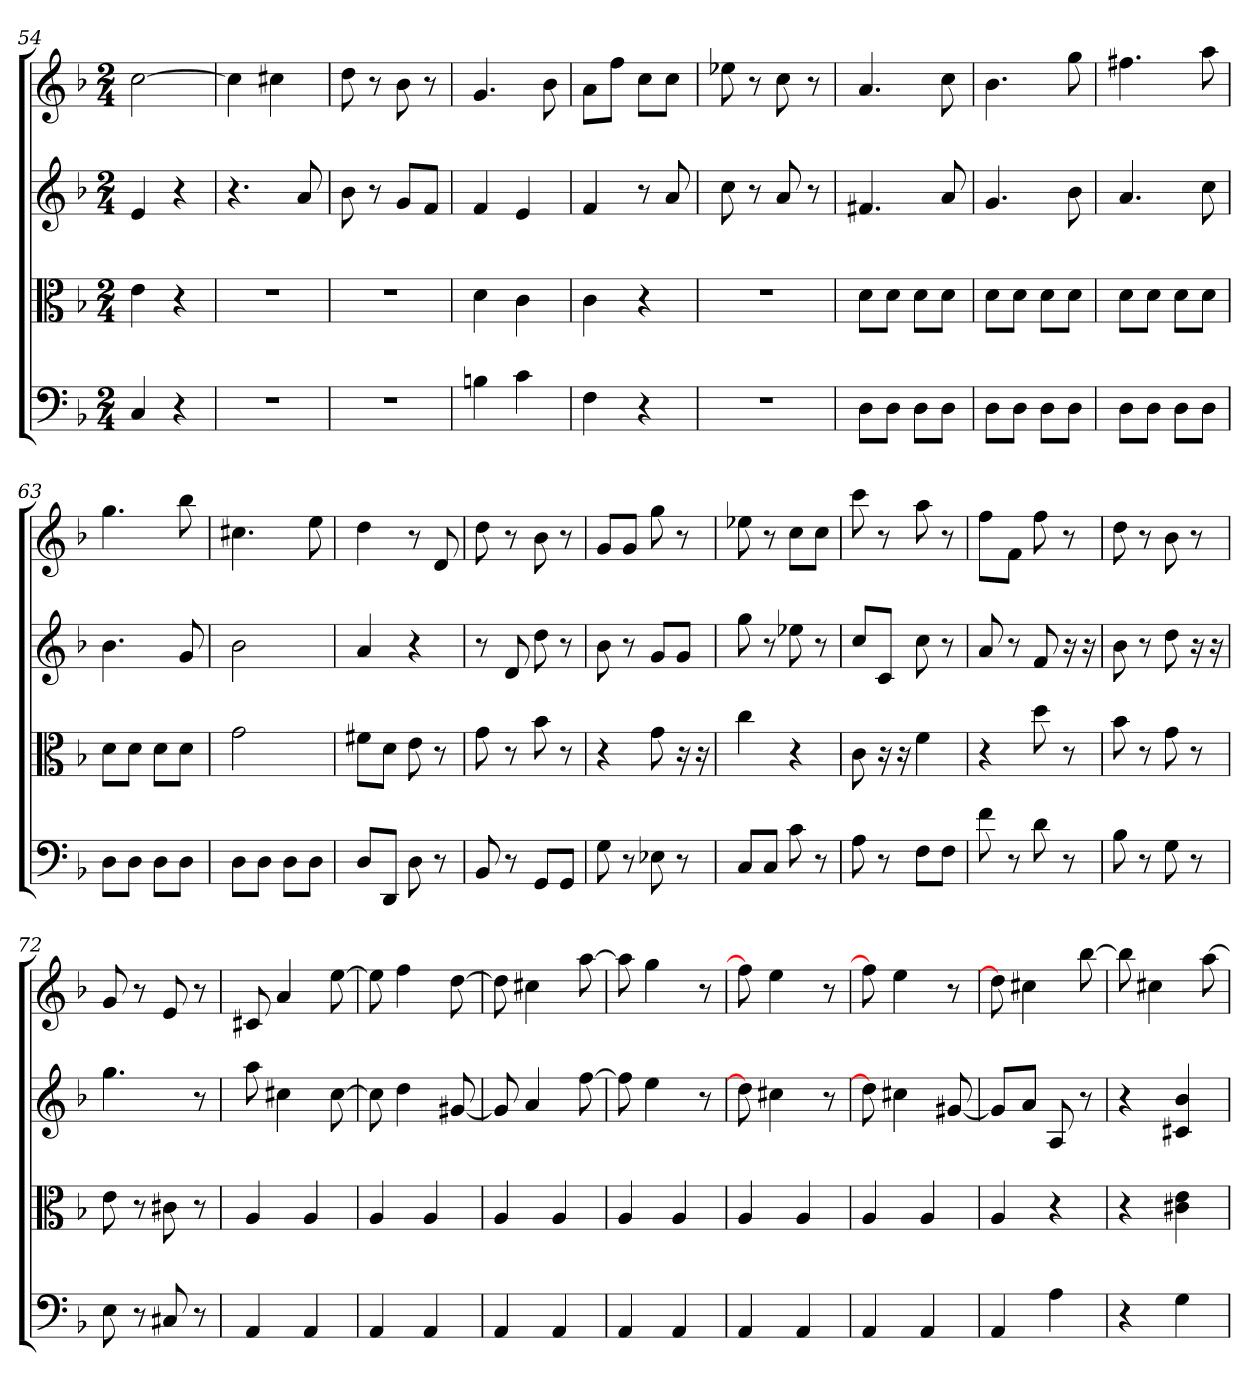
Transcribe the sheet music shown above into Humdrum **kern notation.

**kern	**kern	**kern	**kern
*part4	*part3	*part2	*part1
*staff4	*staff3	*staff2	*staff1
*clefF4	*clefC3	*clefG2	*clefG2
*k[b-]	*k[b-]	*k[b-]	*k[b-]
*F:	*F:	*F:	*F:
*M2/4	*M2/4	*M2/4	*M2/4
=54	=54	=54	=54
4C	4e	4e	[2cc
4r	4r	4r	.
=55	=55	=55	=55
2r	2r	4.r	4cc]
.	.	.	4cc#X
.	.	8a	.
=56	=56	=56	=56
2r	2r	8b-	8dd
.	.	8r	8r
.	.	8g/L	8b-
.	.	8f/J	8r
=57	=57	=57	=57
4Bn	4d	4f	4.g
4c	4c	4e	.
.	.	.	8b-
=58	=58	=58	=58
4F	4c	4f	8a\L
.	.	.	8ff\J
4r	4r	8r	8cc\L
.	.	8a	8cc\J
=59	=59	=59	=59
2r	2r	8cc	8ee-X
.	.	8r	8r
.	.	8a	8cc
.	.	8r	8r
=60	=60	=60	=60
8D\L	8d\L	4.f#X	4.a
8D\J	8d\J	.	.
8D\L	8d\L	.	.
8D\J	8d\J	8a	8cc
=61	=61	=61	=61
8D\L	8d\L	4.g	4.b-
8D\J	8d\J	.	.
8D\L	8d\L	.	.
8D\J	8d\J	8b-	8gg
=62	=62	=62	=62
8D\L	8d\L	4.a	4.ff#X
8D\J	8d\J	.	.
8D\L	8d\L	.	.
8D\J	8d\J	8cc	8aa
=63	=63	=63	=63
8D\L	8d\L	4.b-	4.gg
8D\J	8d\J	.	.
8D\L	8d\L	.	.
8D\J	8d\J	8g	8bb-
=64	=64	=64	=64
8D\L	2g	2b-	4.cc#X
8D\J	.	.	.
8D\L	.	.	.
8D\J	.	.	8ee
=65	=65	=65	=65
8D/L	8f#X\L	4a	4dd
8DD/J	8d\J	.	.
8D	8e	4r	8r
8r	8r	.	8d
=66	=66	=66	=66
8BB-	8g	8r	8dd
8r	8r	8d	8r
8GG/L	8b-	8dd	8b-
8GG/J	8r	8r	8r
=67	=67	=67	=67
8G	4r	8b-	8g/L
8r	.	8r	8g/J
8E-X	8g	8g/L	8gg
8r	16r	8g/J	8r
.	16r	.	.
=68	=68	=68	=68
8C/L	4cc	8gg	8ee-X
8C/J	.	8r	8r
8c	4r	8ee-X	8cc\L
8r	.	8r	8cc\J
=69	=69	=69	=69
8A	8c	8cc/L	8ccc
8r	16r	8c/J	8r
.	16r	.	.
8F\L	4f	8cc	8aa
8F\J	.	8r	8r
=70	=70	=70	=70
8f	4r	8a	8ff\L
8r	.	8r	8f\J
8d	8dd	8f	8ff
8r	8r	16r	8r
.	.	16r	.
=71	=71	=71	=71
8B-	8b-	8b-	8dd
8r	8r	8r	8r
8G	8g	8dd	8b-
8r	8r	16r	8r
.	.	16r	.
=72	=72	=72	=72
8E	8e	4.gg	8g
8r	8r	.	8r
8C#X	8c#X	.	8e
8r	8r	8r	8r
=73	=73	=73	=73
4AA	4A	8aa	8c#X
.	.	4cc#X	4a
4AA	4A	.	.
.	.	[8cc#	[8ee
=74	=74	=74	=74
4AA	4A	8cc#]	8ee]
.	.	4dd	4ff
4AA	4A	.	.
.	.	[8g#X	[8dd
=75	=75	=75	=75
4AA	4A	8g#]	8dd]
.	.	4a	4cc#X
4AA	4A	.	.
.	.	[8ff	[8aa
=76	=76	=76	=76
4AA	4A	8ff]	8aa]
.	.	4ee	4gg
4AA	4A	.	.
.	.	8r	8r
=77	=77	=77	=77
4AA	4A	8dd]	8ff]
.	.	4cc#X	4ee
4AA	4A	.	.
.	.	8r	8r
=78	=78	=78	=78
4AA	4A	8dd]	8ff]
.	.	4cc#X	4ee
4AA	4A	.	.
.	.	[8g#X	8r
=79	=79	=79	=79
4AA	4A	8g#/L]	8dd]
.	.	8a/J	4cc#X
4A	4r	8A	.
.	.	8r	[8bb-
=80	=80	=80	=80
4r	4r	4r	8bb-]
.	.	.	4cc#X
4G	4c#X 4e	4c#X 4b-	.
.	.	.	[8aa
=	=	=	=
*-	*-	*-	*-
